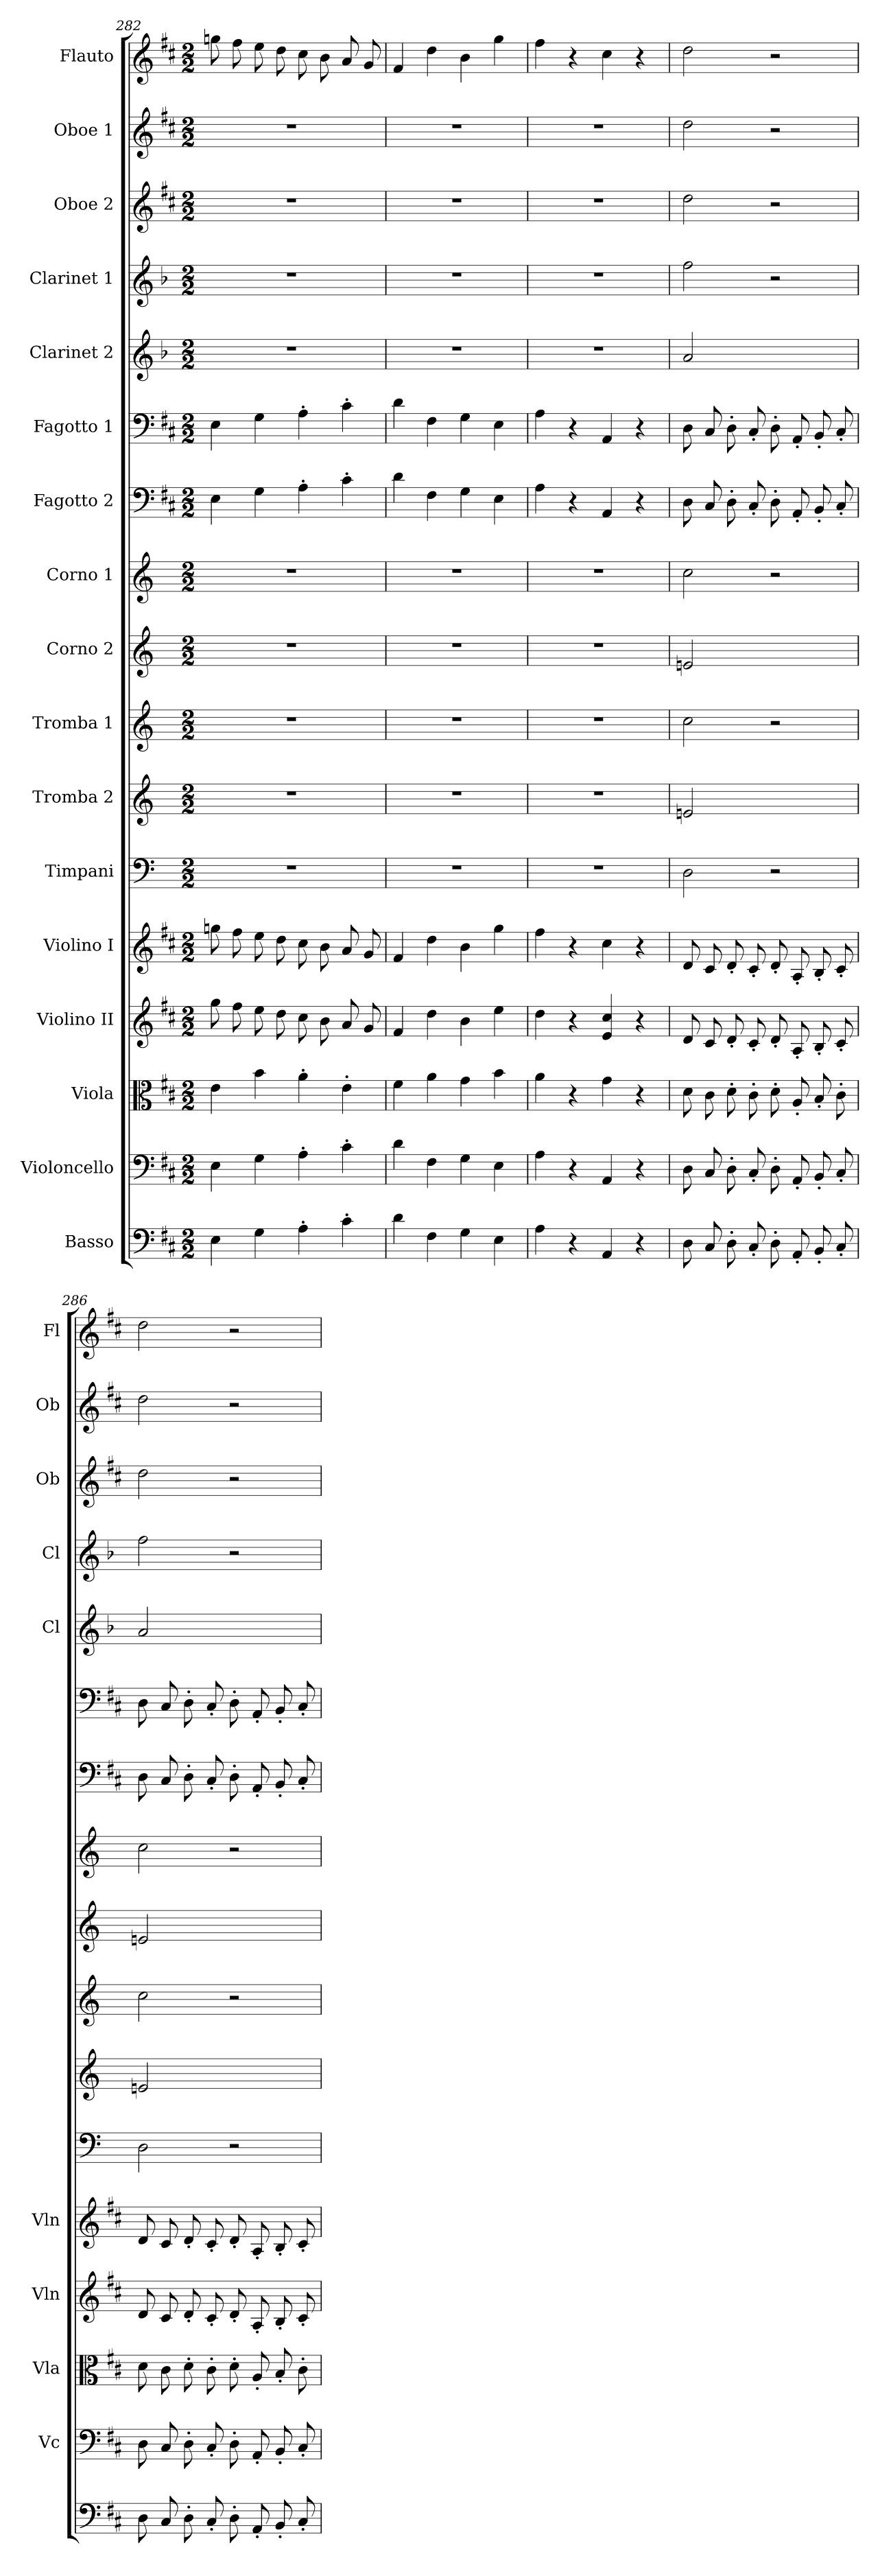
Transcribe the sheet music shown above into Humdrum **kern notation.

**kern	**kern	**kern	**kern	**kern	**kern	**kern	**kern	**kern	**kern	**kern	**kern	**kern	**kern	**kern	**kern	**kern
*part17	*part16	*part15	*part14	*part13	*part12	*part11	*part10	*part9	*part8	*part7	*part6	*part5	*part4	*part3	*part2	*part1
*staff17	*staff16	*staff15	*staff14	*staff13	*staff12	*staff11	*staff10	*staff9	*staff8	*staff7	*staff6	*staff5	*staff4	*staff3	*staff2	*staff1
*I"Basso	*I"Violoncello	*I"Viola	*I"Violino II	*I"Violino I	*I"Timpani	*I"Tromba 2	*I"Tromba 1	*I"Corno 2	*I"Corno 1	*I"Fagotto 2	*I"Fagotto 1	*I"Clarinet 2	*I"Clarinet 1	*I"Oboe 2	*I"Oboe 1	*I"Flauto
*	*I'Vc	*I'Vla	*I'Vln	*I'Vln	*	*	*	*	*	*	*	*I'Cl	*I'Cl	*I'Ob	*I'Ob	*I'Fl
*clefF4	*clefF4	*clefC3	*clefG2	*clefG2	*clefF4	*clefG2	*clefG2	*clefG2	*clefG2	*clefF4	*clefF4	*clefG2	*clefG2	*clefG2	*clefG2	*clefG2
*ITrd7c12	*	*	*	*	*	*ITrd-1c-2	*ITrd-1c-2	*ITrd6c10	*ITrd6c10	*	*	*ITrd2c3	*ITrd2c3	*	*	*
*k[f#c#]	*k[f#c#]	*k[f#c#]	*k[f#c#]	*k[f#c#]	*	*	*	*	*	*k[f#c#]	*k[f#c#]	*k[f#c#]	*k[f#c#]	*k[f#c#]	*k[f#c#]	*k[f#c#]
*M2/2	*M2/2	*M2/2	*M2/2	*M2/2	*M2/2	*M2/2	*M2/2	*M2/2	*M2/2	*M2/2	*M2/2	*M2/2	*M2/2	*M2/2	*M2/2	*M2/2
=282	=282	=282	=282	=282	=282	=282	=282	=282	=282	=282	=282	=282	=282	=282	=282	=282
4EE	4E	4e	8gg	8ggn	1r	1r	1r	1r	1r	4E	4E	1r	1r	1r	1r	8ggn
.	.	.	8ff#	8ff#	.	.	.	.	.	.	.	.	.	.	.	8ff#
4GG	4G	4b	8ee	8ee	.	.	.	.	.	4G	4G	.	.	.	.	8ee
.	.	.	8dd	8dd	.	.	.	.	.	.	.	.	.	.	.	8dd
4AA'	4A'	4a'	8cc#	8cc#	.	.	.	.	.	4A'	4A'	.	.	.	.	8cc#
.	.	.	8b	8b	.	.	.	.	.	.	.	.	.	.	.	8b
4C#'	4c#'	4e'	8a	8a	.	.	.	.	.	4c#'	4c#'	.	.	.	.	8a
.	.	.	8g	8g	.	.	.	.	.	.	.	.	.	.	.	8g
=283	=283	=283	=283	=283	=283	=283	=283	=283	=283	=283	=283	=283	=283	=283	=283	=283
4D	4d	4f#	4f#	4f#	1r	1r	1r	1r	1r	4d	4d	1r	1r	1r	1r	4f#
4FF#	4F#	4a	4dd	4dd	.	.	.	.	.	4F#	4F#	.	.	.	.	4dd
4GG	4G	4g	4b	4b	.	.	.	.	.	4G	4G	.	.	.	.	4b
4EE	4E	4b	4ee	4gg	.	.	.	.	.	4E	4E	.	.	.	.	4gg
=284	=284	=284	=284	=284	=284	=284	=284	=284	=284	=284	=284	=284	=284	=284	=284	=284
4AA	4A	4a	4dd	4ff#	1r	1r	1r	1r	1r	4A	4A	1r	1r	1r	1r	4ff#
4r	4r	4r	4r	4r	.	.	.	.	.	4r	4r	.	.	.	.	4r
4AAA	4AA	4g	4e 4cc#	4cc#	.	.	.	.	.	4AA	4AA	.	.	.	.	4cc#
4r	4r	4r	4r	4r	.	.	.	.	.	4r	4r	.	.	.	.	4r
=285	=285	=285	=285	=285	=285	=285	=285	=285	=285	=285	=285	=285	=285	=285	=285	=285
8DD	8D	8d	8d	8d	2D	2f#X	2dd	2F#X	2d	8D	8D	2f#	2dd	2dd	2dd	2dd
8CC#	8C#	8c#	8c#	8c#	.	.	.	.	.	8C#	8C#	.	.	.	.	.
8DD'	8D'	8d'	8d'	8d'	.	.	.	.	.	8D'	8D'	.	.	.	.	.
8CC#'	8C#'	8c#'	8c#'	8c#'	.	.	.	.	.	8C#'	8C#'	.	.	.	.	.
8DD'	8D'	8d'	8d'	8d'	2r	2ryy	2r	2ryy	2r	8D'	8D'	2ryy	2r	2r	2r	2r
8AAA'	8AA'	8A'	8A'	8A'	.	.	.	.	.	8AA'	8AA'	.	.	.	.	.
8BBB'	8BB'	8B'	8B'	8B'	.	.	.	.	.	8BB'	8BB'	.	.	.	.	.
8CC#'	8C#'	8c#'	8c#'	8c#'	.	.	.	.	.	8C#'	8C#'	.	.	.	.	.
=286	=286	=286	=286	=286	=286	=286	=286	=286	=286	=286	=286	=286	=286	=286	=286	=286
8DD	8D	8d	8d	8d	2D	2f#X	2dd	2F#X	2d	8D	8D	2f#	2dd	2dd	2dd	2dd
8CC#	8C#	8c#	8c#	8c#	.	.	.	.	.	8C#	8C#	.	.	.	.	.
8DD'	8D'	8d'	8d'	8d'	.	.	.	.	.	8D'	8D'	.	.	.	.	.
8CC#'	8C#'	8c#'	8c#'	8c#'	.	.	.	.	.	8C#'	8C#'	.	.	.	.	.
8DD'	8D'	8d'	8d'	8d'	2r	2ryy	2r	2ryy	2r	8D'	8D'	2ryy	2r	2r	2r	2r
8AAA'	8AA'	8A'	8A'	8A'	.	.	.	.	.	8AA'	8AA'	.	.	.	.	.
8BBB'	8BB'	8B'	8B'	8B'	.	.	.	.	.	8BB'	8BB'	.	.	.	.	.
8CC#'	8C#'	8c#'	8c#'	8c#'	.	.	.	.	.	8C#'	8C#'	.	.	.	.	.
=	=	=	=	=	=	=	=	=	=	=	=	=	=	=	=	=
*-	*-	*-	*-	*-	*-	*-	*-	*-	*-	*-	*-	*-	*-	*-	*-	*-
